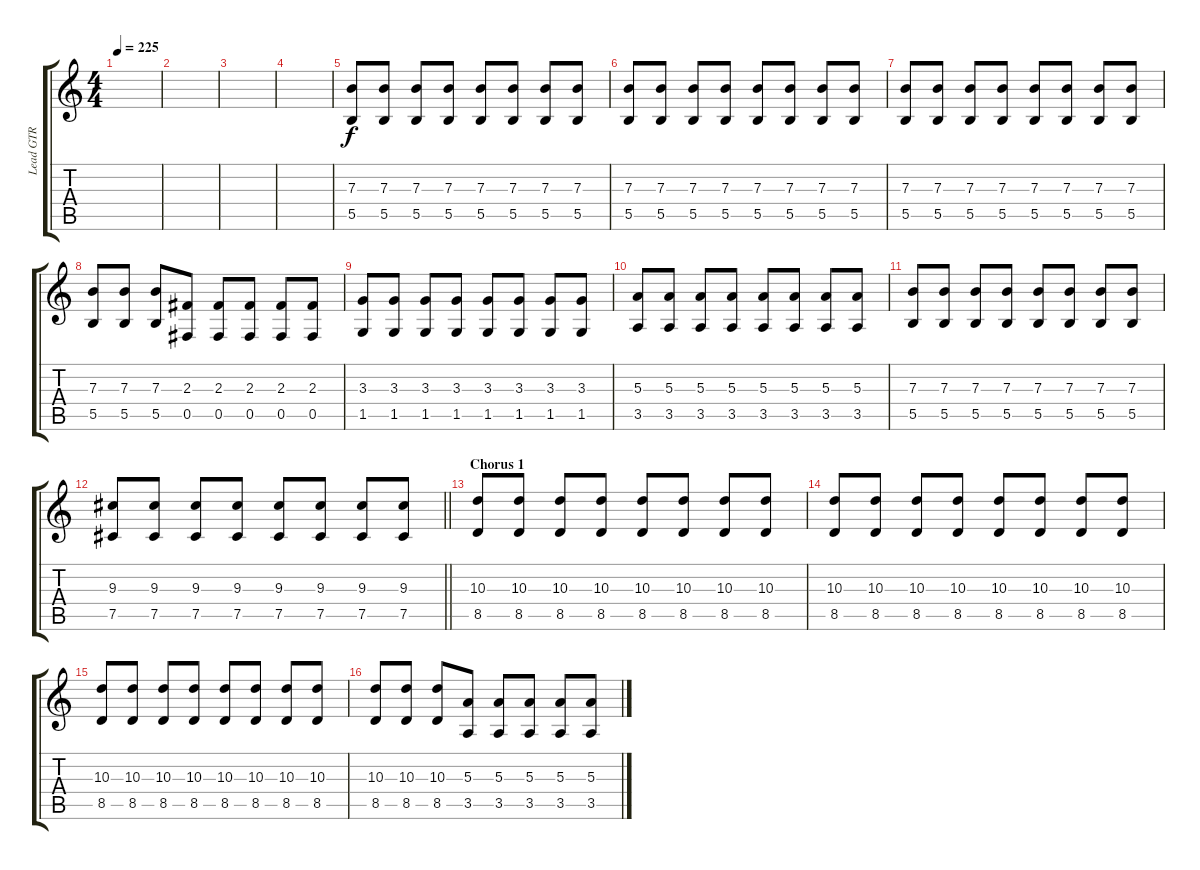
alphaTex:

\track ("Lead GTR" "Lead GTR") {instrument distortionguitar}
\staff {score tabs}
\tuning (Db4 Ab3 E3 B2 Gb2 B1) {hide}
\ts (4 4)
\tempo 225
\clef g2
\ks c
|
|
|
|
(7.3 5.5).8 (7.3 5.5).8 (7.3 5.5).8 (7.3 5.5).8 (7.3 5.5).8 (7.3 5.5).8 (7.3 5.5).8 (7.3 5.5).8 |
(7.3 5.5).8 (7.3 5.5).8 (7.3 5.5).8 (7.3 5.5).8 (7.3 5.5).8 (7.3 5.5).8 (7.3 5.5).8 (7.3 5.5).8 |
(7.3 5.5).8 (7.3 5.5).8 (7.3 5.5).8 (7.3 5.5).8 (7.3 5.5).8 (7.3 5.5).8 (7.3 5.5).8 (7.3 5.5).8 |
(7.3 5.5).8 (7.3 5.5).8 (7.3 5.5).8 (2.3 0.5).8 (2.3 0.5).8 (2.3 0.5).8 (2.3 0.5).8 (2.3 0.5).8 |
(3.3 1.5).8 (3.3 1.5).8 (3.3 1.5).8 (3.3 1.5).8 (3.3 1.5).8 (3.3 1.5).8 (3.3 1.5).8 (3.3 1.5).8 |
(5.3 3.5).8 (5.3 3.5).8 (5.3 3.5).8 (5.3 3.5).8 (5.3 3.5).8 (5.3 3.5).8 (5.3 3.5).8 (5.3 3.5).8 |
(7.3 5.5).8 (7.3 5.5).8 (7.3 5.5).8 (7.3 5.5).8 (7.3 5.5).8 (7.3 5.5).8 (7.3 5.5).8 (7.3 5.5).8 |
\barLineRight lightlight
(9.3 7.5).8 (9.3 7.5).8 (9.3 7.5).8 (9.3 7.5).8 (9.3 7.5).8 (9.3 7.5).8 (9.3 7.5).8 (9.3 7.5).8 |
\section ("" "Chorus 1")
(10.3 8.5).8 (10.3 8.5).8 (10.3 8.5).8 (10.3 8.5).8 (10.3 8.5).8 (10.3 8.5).8 (10.3 8.5).8 (10.3 8.5).8 |
(10.3 8.5).8 (10.3 8.5).8 (10.3 8.5).8 (10.3 8.5).8 (10.3 8.5).8 (10.3 8.5).8 (10.3 8.5).8 (10.3 8.5).8 |
(10.3 8.5).8 (10.3 8.5).8 (10.3 8.5).8 (10.3 8.5).8 (10.3 8.5).8 (10.3 8.5).8 (10.3 8.5).8 (10.3 8.5).8 |
(10.3 8.5).8 (10.3 8.5).8 (10.3 8.5).8 (5.3 3.5).8 (5.3 3.5).8 (5.3 3.5).8 (5.3 3.5).8 (5.3 3.5).8
